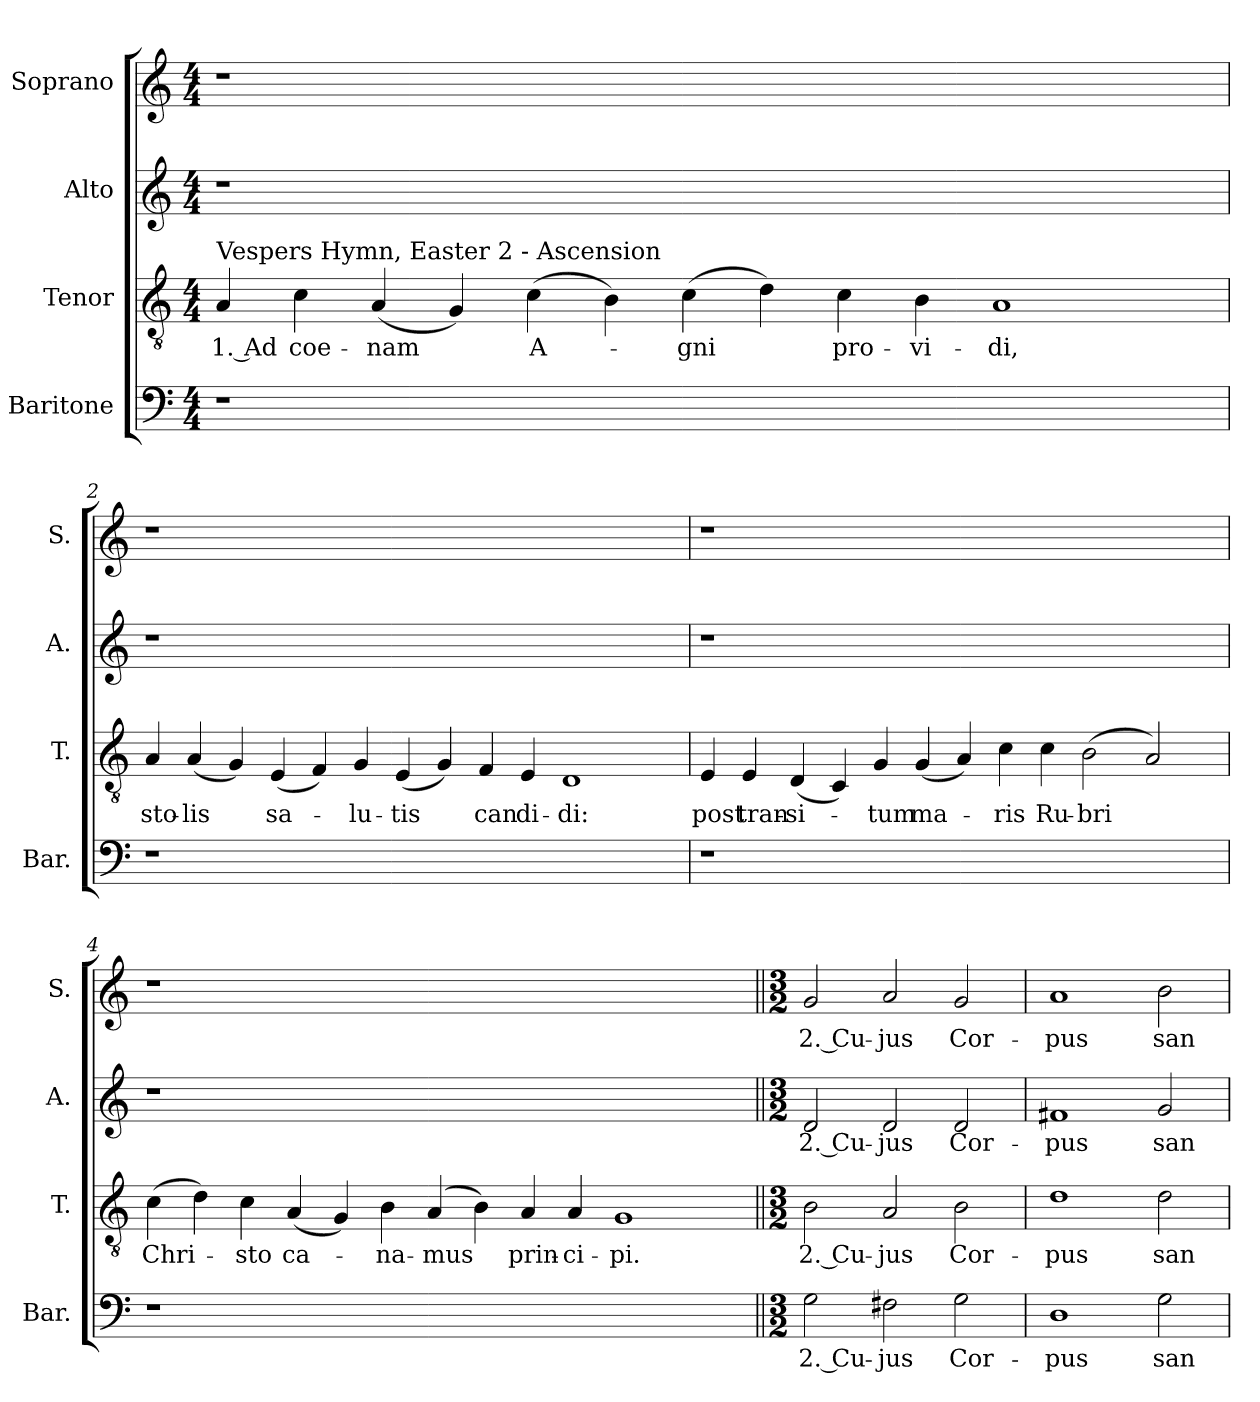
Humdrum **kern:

**kern	**text	**kern	**text	**kern	**text	**kern	**text
*part4	*part4	*part3	*part3	*part2	*part2	*part1	*part1
*staff4	*staff4	*staff3	*staff3	*staff2	*staff2	*staff1	*staff1
*I"Baritone	*	*I"Tenor	*	*I"Alto	*	*I"Soprano	*
*I'Bar.	*	*I'T.	*	*I'A.	*	*I'S.	*
!!LO:PB:g=z
*clefF4	*	*clefGv2	*	*clefG2	*	*clefG2	*
*	*	*ITrd7c12	*	*	*	*	*
*k[]	*	*k[]	*	*k[]	*	*k[]	*
*C:	*	*C:	*	*C:	*	*C:	*
*M4/4	*	*M4/4	*	*M4/4	*	*M4/4	*
*MM136	*	*MM136	*	*MM136	*	*MM136	*
=1	=1	=1	=1	=1	=1	=1	=1
!LO:N:vis=1	!	!	!	!	!	!	!
!	!	!LO:TX:a:t=Vespers Hymn, Easter 2 - Ascension	!	!	!	!	!
!	!	!	!LO:LY:b:color=#000000	!LO:N:vis=1	!	!LO:N:vis=1	!
1r	.	4AAi/	1. Ad	1r	.	1r	.
!	!	!	!LO:LY:b:color=#000000	!	!	!	!
.	.	4Ci\	coe-	.	.	.	.
!	!	!	!LO:LY:b:color=#000000	!	!	!	!
.	.	(4AAi/	-nam	.	.	.	.
.	.	4GGi/)	.	.	.	.	.
!	!	!	!LO:LY:b:color=#000000	!	!	!	!
0ryy	.	(4Ci\	A-	0ryy	.	0ryy	.
.	.	4BBi\)	.	.	.	.	.
!	!	!	!LO:LY:b:color=#000000	!	!	!	!
.	.	(4Ci\	-gni	.	.	.	.
.	.	4Di\)	.	.	.	.	.
!	!	!	!LO:LY:b:color=#000000	!	!	!	!
.	.	4Ci\	pro-	.	.	.	.
!	!	!	!LO:LY:b:color=#000000	!	!	!	!
.	.	4BBi\	-vi-	.	.	.	.
!	!	!	!LO:LY:b:color=#000000	!	!	!	!
.	.	1AAi	-di,	.	.	.	.
2ryy	.	.	.	2ryy	.	2ryy	.
=2	=2	=2	=2	=2	=2	=2	=2
!LO:N:vis=1	!	!	!	!	!	!	!
!	!	!	!LO:LY:b:color=#000000	!LO:N:vis=1	!	!LO:N:vis=1	!
1r	.	4AAi/	sto-	1r	.	1r	.
!	!	!	!LO:LY:b:color=#000000	!	!	!	!
.	.	(4AAi/	-lis	.	.	.	.
.	.	4GGi/)	.	.	.	.	.
!	!	!	!LO:LY:b:color=#000000	!	!	!	!
.	.	(4EEi/	sa-	.	.	.	.
0ryy	.	4FFi/)	.	0ryy	.	0ryy	.
!	!	!	!LO:LY:b:color=#000000	!	!	!	!
.	.	4GGi/	-lu-	.	.	.	.
!	!	!	!LO:LY:b:color=#000000	!	!	!	!
.	.	(4EEi/	-tis	.	.	.	.
.	.	4GGi/)	.	.	.	.	.
!	!	!	!LO:LY:b:color=#000000	!	!	!	!
.	.	4FFi/	can	.	.	.	.
!	!	!	!LO:LY:b:color=#000000	!	!	!	!
.	.	4EEi/	di-	.	.	.	.
!	!	!	!LO:LY:b:color=#000000	!	!	!	!
.	.	1DDi	-di:	.	.	.	.
2ryy	.	.	.	2ryy	.	2ryy	.
=3	=3	=3	=3	=3	=3	=3	=3
!LO:N:vis=1	!	!	!	!	!	!	!
!	!	!	!LO:LY:b:color=#000000	!LO:N:vis=1	!	!LO:N:vis=1	!
1r	.	4EEi/	post	1r	.	1r	.
!	!	!	!LO:LY:b:color=#000000	!	!	!	!
.	.	4EEi/	tran-	.	.	.	.
!	!	!	!LO:LY:b:color=#000000	!	!	!	!
.	.	(4DDi/	-si-	.	.	.	.
.	.	4CCi/)	.	.	.	.	.
!	!	!	!LO:LY:b:color=#000000	!	!	!	!
0ryy	.	4GGi/	-tum	0ryy	.	0ryy	.
!	!	!	!LO:LY:b:color=#000000	!	!	!	!
.	.	(4GGi/	ma-	.	.	.	.
.	.	4AAi/)	.	.	.	.	.
!	!	!	!LO:LY:b:color=#000000	!	!	!	!
.	.	4Ci\	-ris	.	.	.	.
!	!	!	!LO:LY:b:color=#000000	!	!	!	!
.	.	4Ci\	Ru-	.	.	.	.
!	!	!	!LO:LY:b:color=#000000	!	!	!	!
.	.	(2BBi\	-bri	.	.	.	.
.	.	2AAi/)	.	.	.	.	.
4ryy	.	.	.	4ryy	.	4ryy	.
!!LO:LB:g=z
=4	=4	=4	=4	=4	=4	=4	=4
!LO:N:vis=1	!	!	!	!	!	!	!
!	!	!	!LO:LY:b:color=#000000	!LO:N:vis=1	!	!LO:N:vis=1	!
1r	.	(4Ci\	Chri-	1r	.	1r	.
.	.	4Di\)	.	.	.	.	.
!	!	!	!LO:LY:b:color=#000000	!	!	!	!
.	.	4Ci\	-sto	.	.	.	.
!	!	!	!LO:LY:b:color=#000000	!	!	!	!
.	.	(4AAi/	ca-	.	.	.	.
0ryy	.	4GGi/)	.	0ryy	.	0ryy	.
!	!	!	!LO:LY:b:color=#000000	!	!	!	!
.	.	4BBi\	-na-	.	.	.	.
!	!	!	!LO:LY:b:color=#000000	!	!	!	!
.	.	(4AAi/	-mus	.	.	.	.
.	.	4BBi\)	.	.	.	.	.
!	!	!	!LO:LY:b:color=#000000	!	!	!	!
.	.	4AAi/	prin-	.	.	.	.
!	!	!	!LO:LY:b:color=#000000	!	!	!	!
.	.	4AAi/	-ci-	.	.	.	.
!	!	!	!LO:LY:b:color=#000000	!	!	!	!
.	.	1GGi	-pi.	.	.	.	.
2ryy	.	.	.	2ryy	.	2ryy	.
=5||	=5||	=5||	=5||	=5||	=5||	=5||	=5||
*M3/2	*	*M3/2	*	*M3/2	*	*M3/2	*
!	!LO:LY:b:color=#000000	!	!	!	!	!	!
!	!	!	!LO:LY:b:color=#000000	!	!	!	!
!	!	!	!	!	!LO:LY:b:color=#000000	!	!
*	*	*	*	*	*	*MM224	*
!	!	!	!	!	!	!	!LO:LY:b:color=#000000
2Gi\	2. Cu-	2BBi\	2. Cu-	2di/	2. Cu-	2gi/	2. Cu-
!	!LO:LY:b:color=#000000	!	!	!	!	!	!
!	!	!	!LO:LY:b:color=#000000	!	!	!	!
!	!	!	!	!	!LO:LY:b:color=#000000	!	!
!	!	!	!	!	!	!	!LO:LY:b:color=#000000
2F#Xi\	-jus	2AAi/	-jus	2di/	-jus	2ai/	-jus
!	!LO:LY:b:color=#000000	!	!	!	!	!	!
!	!	!	!LO:LY:b:color=#000000	!	!	!	!
!	!	!	!	!	!LO:LY:b:color=#000000	!	!
!	!	!	!	!	!	!	!LO:LY:b:color=#000000
2Gi\	Cor-	2BBi\	Cor-	2di/	Cor-	2gi/	Cor-
=6	=6	=6	=6	=6	=6	=6	=6
!	!LO:LY:b:color=#000000	!	!	!	!	!	!
!	!	!	!LO:LY:b:color=#000000	!	!	!	!
!	!	!	!	!	!LO:LY:b:color=#000000	!	!
!	!	!	!	!	!	!	!LO:LY:b:color=#000000
1Di	-pus	1Di	-pus	1f#Xi	-pus	1ai	-pus
!	!LO:LY:b:color=#000000	!	!	!	!	!	!
!	!	!	!LO:LY:b:color=#000000	!	!	!	!
!	!	!	!	!	!LO:LY:b:color=#000000	!	!
!	!	!	!	!	!	!	!LO:LY:b:color=#000000
2Gi\	san-	2Di\	san-	2gi/	san-	2bi\	san-
=	=	=	=	=	=	=	=
*-	*-	*-	*-	*-	*-	*-	*-
